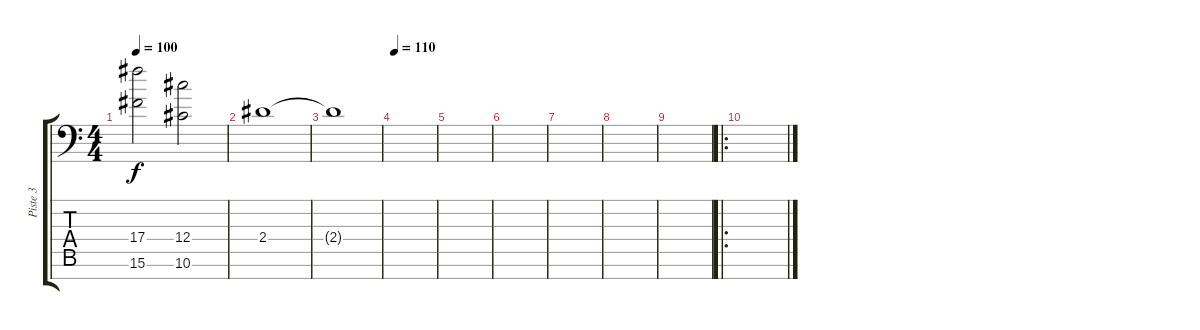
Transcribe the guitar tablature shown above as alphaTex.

\track ("Piste 3" "Piste 3") {instrument overdrivenguitar}
\staff {score tabs}
\tuning (Eb4 Bb3 Gb3 Db3 Ab2 Eb2 Bb1) {hide}
\ts (4 4)
\tempo 100
\clef f4
\ks c
(17.4 15.6).2{dy f} (12.4 10.6).2 |
2.4.1 |
2.4{t}.1 |
\tempo 110
|
|
|
|
|
|
\ro
